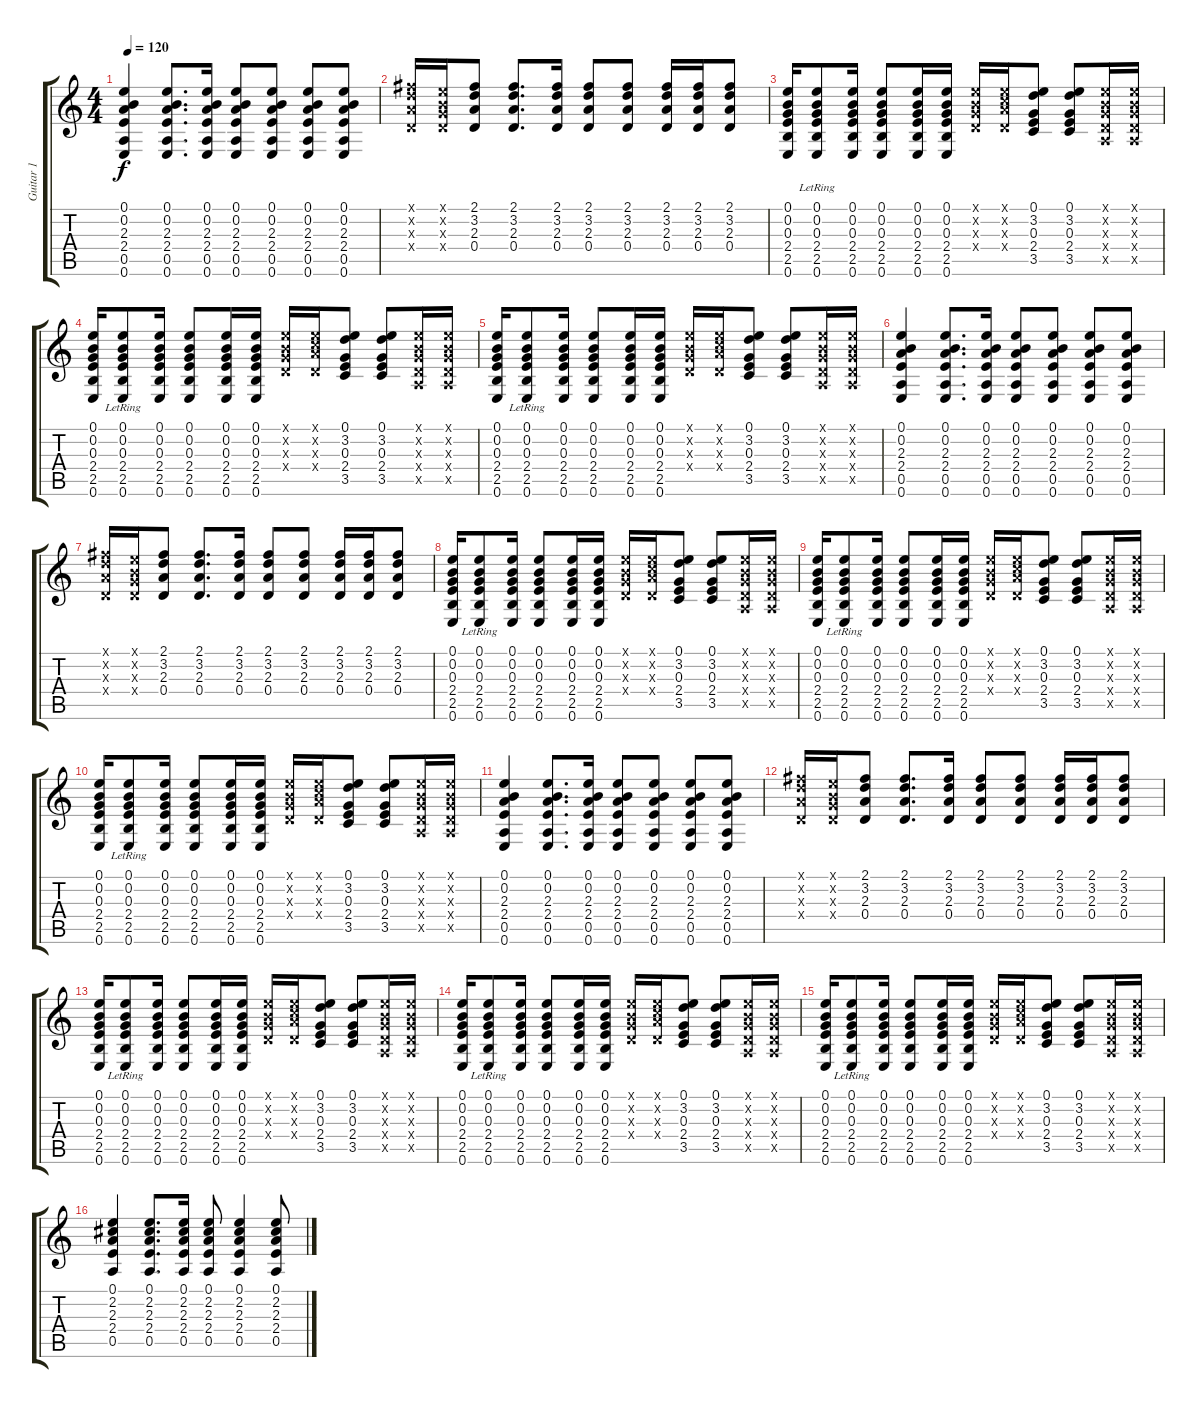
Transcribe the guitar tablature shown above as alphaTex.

\track ("Guitar 1" "Guitar 1") {instrument electricguitarjazz}
\staff {score tabs}
\tuning (E4 B3 G3 D3 A2 E2) {hide}
\ts (4 4)
\tempo 120
\clef g2
\ks c
(0.1 0.2 2.3 2.4 0.5 0.6).4{dy f} (0.1 0.2 2.3 2.4 0.5 0.6).8{d} (0.1 0.2 2.3 2.4 0.5 0.6).16 (0.1 0.2 2.3 2.4 0.5 0.6).8 (0.1 0.2 2.3 2.4 0.5 0.6).8 (0.1 0.2 2.3 2.4 0.5 0.6).8 (0.1 0.2 2.3 2.4 0.5 0.6).8 |
(2.1{x} 3.2{x} 2.3{x} 0.4{x}).16 (0.1{x} 0.2{x} 0.3{x} 0.4{x}).16 (2.1 3.2 2.3 0.4).8 (2.1 3.2 2.3 0.4).8{d} (2.1 3.2 2.3 0.4).16 (2.1 3.2 2.3 0.4).8 (2.1 3.2 2.3 0.4).8 (2.1 3.2 2.3 0.4).16 (2.1 3.2 2.3 0.4).16 (2.1 3.2 2.3 0.4).8 |
(0.1 0.2 0.3 2.4 2.5 0.6).16 (0.1 0.2 0.3 2.4 2.5{lr} 0.6{lr}).8 (0.1 0.2 0.3 2.4 2.5 0.6).16 (0.1 0.2 0.3 2.4 2.5 0.6).8 (0.1 0.2 0.3 2.4 2.5 0.6).16 (0.1 0.2 0.3 2.4 2.5 0.6).16 (0.1{x} 0.2{x} 0.3{x} 0.4{x}).16 (0.1{x} 1.2{x} 2.3{x} 0.4{x}).16 (0.1 3.2 0.3 2.4 3.5).8 (0.1 3.2 0.3 2.4 3.5).8 (0.1{x} 0.2{x} 0.3{x} 0.4{x} 0.5{x}).16 (0.1{x} 0.2{x} 0.3{x} 0.4{x} 0.5{x}).16 |
(0.1 0.2 0.3 2.4 2.5 0.6).16 (0.1 0.2 0.3 2.4 2.5{lr} 0.6{lr}).8 (0.1 0.2 0.3 2.4 2.5 0.6).16 (0.1 0.2 0.3 2.4 2.5 0.6).8 (0.1 0.2 0.3 2.4 2.5 0.6).16 (0.1 0.2 0.3 2.4 2.5 0.6).16 (0.1{x} 0.2{x} 0.3{x} 0.4{x}).16 (0.1{x} 1.2{x} 2.3{x} 0.4{x}).16 (0.1 3.2 0.3 2.4 3.5).8 (0.1 3.2 0.3 2.4 3.5).8 (0.1{x} 0.2{x} 0.3{x} 0.4{x} 0.5{x}).16 (0.1{x} 0.2{x} 0.3{x} 0.4{x} 0.5{x}).16 |
(0.1 0.2 0.3 2.4 2.5 0.6).16 (0.1 0.2 0.3 2.4 2.5{lr} 0.6{lr}).8 (0.1 0.2 0.3 2.4 2.5 0.6).16 (0.1 0.2 0.3 2.4 2.5 0.6).8 (0.1 0.2 0.3 2.4 2.5 0.6).16 (0.1 0.2 0.3 2.4 2.5 0.6).16 (0.1{x} 0.2{x} 0.3{x} 0.4{x}).16 (0.1{x} 1.2{x} 2.3{x} 0.4{x}).16 (0.1 3.2 0.3 2.4 3.5).8 (0.1 3.2 0.3 2.4 3.5).8 (0.1{x} 0.2{x} 0.3{x} 0.4{x} 0.5{x}).16 (0.1{x} 0.2{x} 0.3{x} 0.4{x} 0.5{x}).16 |
(0.1 0.2 2.3 2.4 0.5 0.6).4 (0.1 0.2 2.3 2.4 0.5 0.6).8{d} (0.1 0.2 2.3 2.4 0.5 0.6).16 (0.1 0.2 2.3 2.4 0.5 0.6).8 (0.1 0.2 2.3 2.4 0.5 0.6).8 (0.1 0.2 2.3 2.4 0.5 0.6).8 (0.1 0.2 2.3 2.4 0.5 0.6).8 |
(2.1{x} 3.2{x} 2.3{x} 0.4{x}).16 (0.1{x} 0.2{x} 0.3{x} 0.4{x}).16 (2.1 3.2 2.3 0.4).8 (2.1 3.2 2.3 0.4).8{d} (2.1 3.2 2.3 0.4).16 (2.1 3.2 2.3 0.4).8 (2.1 3.2 2.3 0.4).8 (2.1 3.2 2.3 0.4).16 (2.1 3.2 2.3 0.4).16 (2.1 3.2 2.3 0.4).8 |
(0.1 0.2 0.3 2.4 2.5 0.6).16 (0.1 0.2 0.3 2.4 2.5{lr} 0.6{lr}).8 (0.1 0.2 0.3 2.4 2.5 0.6).16 (0.1 0.2 0.3 2.4 2.5 0.6).8 (0.1 0.2 0.3 2.4 2.5 0.6).16 (0.1 0.2 0.3 2.4 2.5 0.6).16 (0.1{x} 0.2{x} 0.3{x} 0.4{x}).16 (0.1{x} 1.2{x} 2.3{x} 0.4{x}).16 (0.1 3.2 0.3 2.4 3.5).8 (0.1 3.2 0.3 2.4 3.5).8 (0.1{x} 0.2{x} 0.3{x} 0.4{x} 0.5{x}).16 (0.1{x} 0.2{x} 0.3{x} 0.4{x} 0.5{x}).16 |
(0.1 0.2 0.3 2.4 2.5 0.6).16 (0.1 0.2 0.3 2.4 2.5{lr} 0.6{lr}).8 (0.1 0.2 0.3 2.4 2.5 0.6).16 (0.1 0.2 0.3 2.4 2.5 0.6).8 (0.1 0.2 0.3 2.4 2.5 0.6).16 (0.1 0.2 0.3 2.4 2.5 0.6).16 (0.1{x} 0.2{x} 0.3{x} 0.4{x}).16 (0.1{x} 1.2{x} 2.3{x} 0.4{x}).16 (0.1 3.2 0.3 2.4 3.5).8 (0.1 3.2 0.3 2.4 3.5).8 (0.1{x} 0.2{x} 0.3{x} 0.4{x} 0.5{x}).16 (0.1{x} 0.2{x} 0.3{x} 0.4{x} 0.5{x}).16 |
(0.1 0.2 0.3 2.4 2.5 0.6).16 (0.1 0.2 0.3 2.4 2.5{lr} 0.6{lr}).8 (0.1 0.2 0.3 2.4 2.5 0.6).16 (0.1 0.2 0.3 2.4 2.5 0.6).8 (0.1 0.2 0.3 2.4 2.5 0.6).16 (0.1 0.2 0.3 2.4 2.5 0.6).16 (0.1{x} 0.2{x} 0.3{x} 0.4{x}).16 (0.1{x} 1.2{x} 2.3{x} 0.4{x}).16 (0.1 3.2 0.3 2.4 3.5).8 (0.1 3.2 0.3 2.4 3.5).8 (0.1{x} 0.2{x} 0.3{x} 0.4{x} 0.5{x}).16 (0.1{x} 0.2{x} 0.3{x} 0.4{x} 0.5{x}).16 |
(0.1 0.2 2.3 2.4 0.5 0.6).4 (0.1 0.2 2.3 2.4 0.5 0.6).8{d} (0.1 0.2 2.3 2.4 0.5 0.6).16 (0.1 0.2 2.3 2.4 0.5 0.6).8 (0.1 0.2 2.3 2.4 0.5 0.6).8 (0.1 0.2 2.3 2.4 0.5 0.6).8 (0.1 0.2 2.3 2.4 0.5 0.6).8 |
(2.1{x} 3.2{x} 2.3{x} 0.4{x}).16 (0.1{x} 0.2{x} 0.3{x} 0.4{x}).16 (2.1 3.2 2.3 0.4).8 (2.1 3.2 2.3 0.4).8{d} (2.1 3.2 2.3 0.4).16 (2.1 3.2 2.3 0.4).8 (2.1 3.2 2.3 0.4).8 (2.1 3.2 2.3 0.4).16 (2.1 3.2 2.3 0.4).16 (2.1 3.2 2.3 0.4).8 |
(0.1 0.2 0.3 2.4 2.5 0.6).16 (0.1 0.2 0.3 2.4 2.5{lr} 0.6{lr}).8 (0.1 0.2 0.3 2.4 2.5 0.6).16 (0.1 0.2 0.3 2.4 2.5 0.6).8 (0.1 0.2 0.3 2.4 2.5 0.6).16 (0.1 0.2 0.3 2.4 2.5 0.6).16 (0.1{x} 0.2{x} 0.3{x} 0.4{x}).16 (0.1{x} 1.2{x} 2.3{x} 0.4{x}).16 (0.1 3.2 0.3 2.4 3.5).8 (0.1 3.2 0.3 2.4 3.5).8 (0.1{x} 0.2{x} 0.3{x} 0.4{x} 0.5{x}).16 (0.1{x} 0.2{x} 0.3{x} 0.4{x} 0.5{x}).16 |
(0.1 0.2 0.3 2.4 2.5 0.6).16 (0.1 0.2 0.3 2.4 2.5{lr} 0.6{lr}).8 (0.1 0.2 0.3 2.4 2.5 0.6).16 (0.1 0.2 0.3 2.4 2.5 0.6).8 (0.1 0.2 0.3 2.4 2.5 0.6).16 (0.1 0.2 0.3 2.4 2.5 0.6).16 (0.1{x} 0.2{x} 0.3{x} 0.4{x}).16 (0.1{x} 1.2{x} 2.3{x} 0.4{x}).16 (0.1 3.2 0.3 2.4 3.5).8 (0.1 3.2 0.3 2.4 3.5).8 (0.1{x} 0.2{x} 0.3{x} 0.4{x} 0.5{x}).16 (0.1{x} 0.2{x} 0.3{x} 0.4{x} 0.5{x}).16 |
(0.1 0.2 0.3 2.4 2.5 0.6).16 (0.1 0.2 0.3 2.4 2.5{lr} 0.6{lr}).8 (0.1 0.2 0.3 2.4 2.5 0.6).16 (0.1 0.2 0.3 2.4 2.5 0.6).8 (0.1 0.2 0.3 2.4 2.5 0.6).16 (0.1 0.2 0.3 2.4 2.5 0.6).16 (0.1{x} 0.2{x} 0.3{x} 0.4{x}).16 (0.1{x} 1.2{x} 2.3{x} 0.4{x}).16 (0.1 3.2 0.3 2.4 3.5).8 (0.1 3.2 0.3 2.4 3.5).8 (0.1{x} 0.2{x} 0.3{x} 0.4{x} 0.5{x}).16 (0.1{x} 0.2{x} 0.3{x} 0.4{x} 0.5{x}).16 |
(0.1 2.2 2.3 2.4 0.5).4 (0.1 2.2 2.3 2.4 0.5).8{d} (0.1 2.2 2.3 2.4 0.5).16 (0.1 2.2 2.3 2.4 0.5).8 (0.1 2.2 2.3 2.4 0.5).4 (0.1 2.2 2.3 2.4 0.5).8
